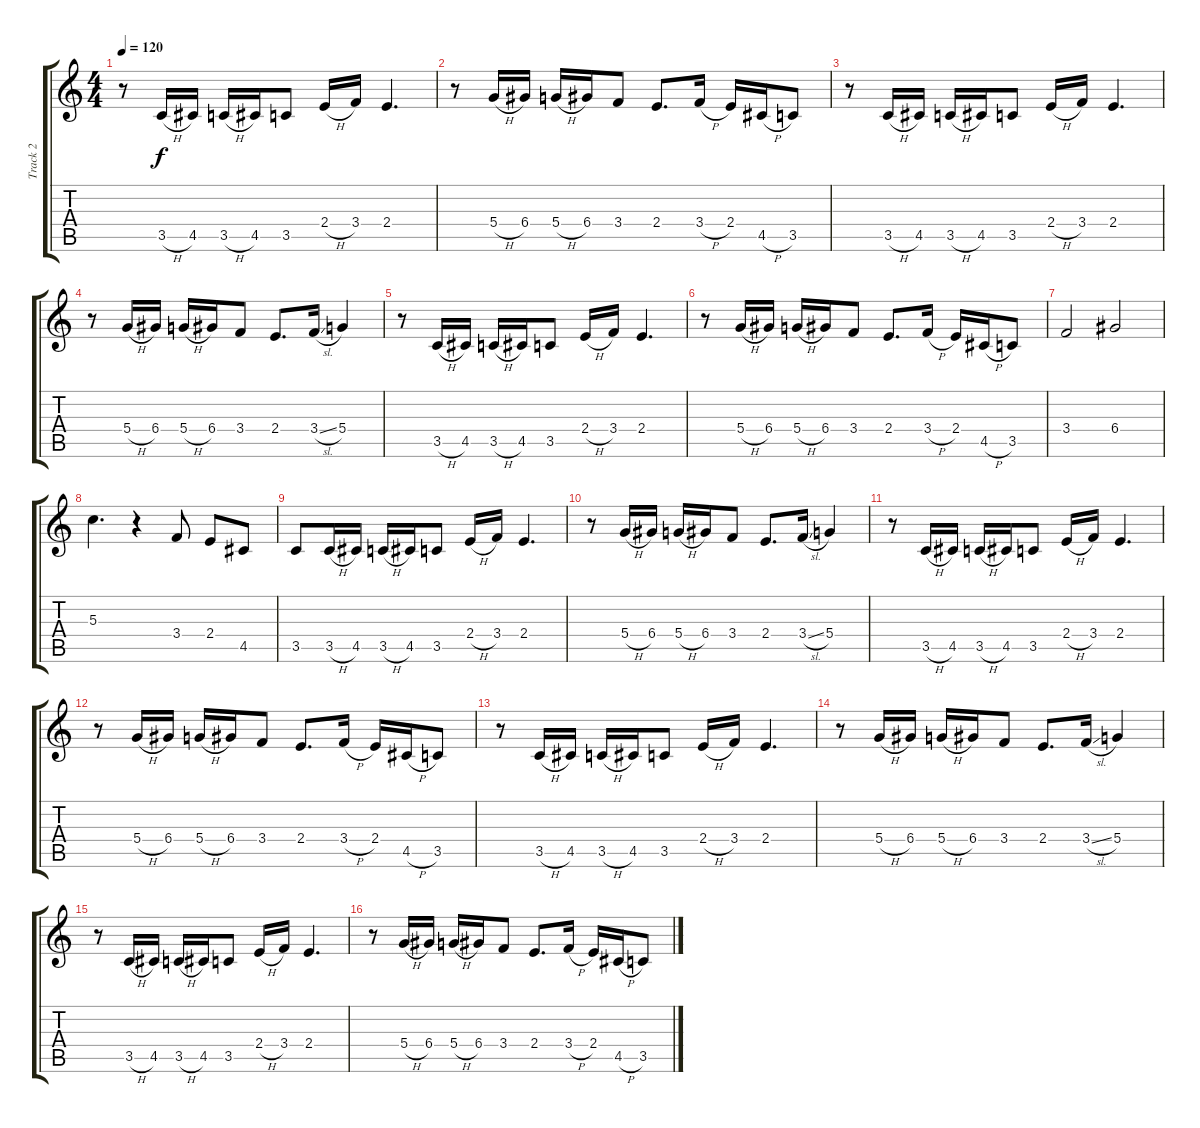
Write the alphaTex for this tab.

\track ("Track 2" "Track 2") {instrument overdrivenguitar}
\staff {score tabs}
\tuning (E4 B3 G3 D3 A2 E2) {hide}
\ts (4 4)
\tempo 120
\clef g2
\ks c
r.8{dy f} 3.5{h}.16 4.5.16 3.5{h}.16 4.5.16 3.5.8 2.4{h}.16 3.4.16 2.4.4{d} |
r.8 5.4{h}.16 6.4.16 5.4{h}.16 6.4.16 3.4.8 2.4.8{d} 3.4{h}.16 2.4.16 4.5{h}.16 3.5.8 |
r.8 3.5{h}.16 4.5.16 3.5{h}.16 4.5.16 3.5.8 2.4{h}.16 3.4.16 2.4.4{d} |
r.8 5.4{h}.16 6.4.16 5.4{h}.16 6.4.16 3.4.8 2.4.8{d} 3.4{sl}.16 5.4.4 |
r.8 3.5{h}.16 4.5.16 3.5{h}.16 4.5.16 3.5.8 2.4{h}.16 3.4.16 2.4.4{d} |
r.8 5.4{h}.16 6.4.16 5.4{h}.16 6.4.16 3.4.8 2.4.8{d} 3.4{h}.16 2.4.16 4.5{h}.16 3.5.8 |
3.4.2 6.4.2 |
5.3.4{d} r.4 3.4.8 2.4.8 4.5.8 |
3.5.8 3.5{h}.16 4.5.16 3.5{h}.16 4.5.16 3.5.8 2.4{h}.16 3.4.16 2.4.4{d} |
r.8 5.4{h}.16 6.4.16 5.4{h}.16 6.4.16 3.4.8 2.4.8{d} 3.4{sl}.16 5.4.4 |
r.8 3.5{h}.16 4.5.16 3.5{h}.16 4.5.16 3.5.8 2.4{h}.16 3.4.16 2.4.4{d} |
r.8 5.4{h}.16 6.4.16 5.4{h}.16 6.4.16 3.4.8 2.4.8{d} 3.4{h}.16 2.4.16 4.5{h}.16 3.5.8 |
r.8 3.5{h}.16 4.5.16 3.5{h}.16 4.5.16 3.5.8 2.4{h}.16 3.4.16 2.4.4{d} |
r.8 5.4{h}.16 6.4.16 5.4{h}.16 6.4.16 3.4.8 2.4.8{d} 3.4{sl}.16 5.4.4 |
r.8 3.5{h}.16 4.5.16 3.5{h}.16 4.5.16 3.5.8 2.4{h}.16 3.4.16 2.4.4{d} |
r.8 5.4{h}.16 6.4.16 5.4{h}.16 6.4.16 3.4.8 2.4.8{d} 3.4{h}.16 2.4.16 4.5{h}.16 3.5.8
